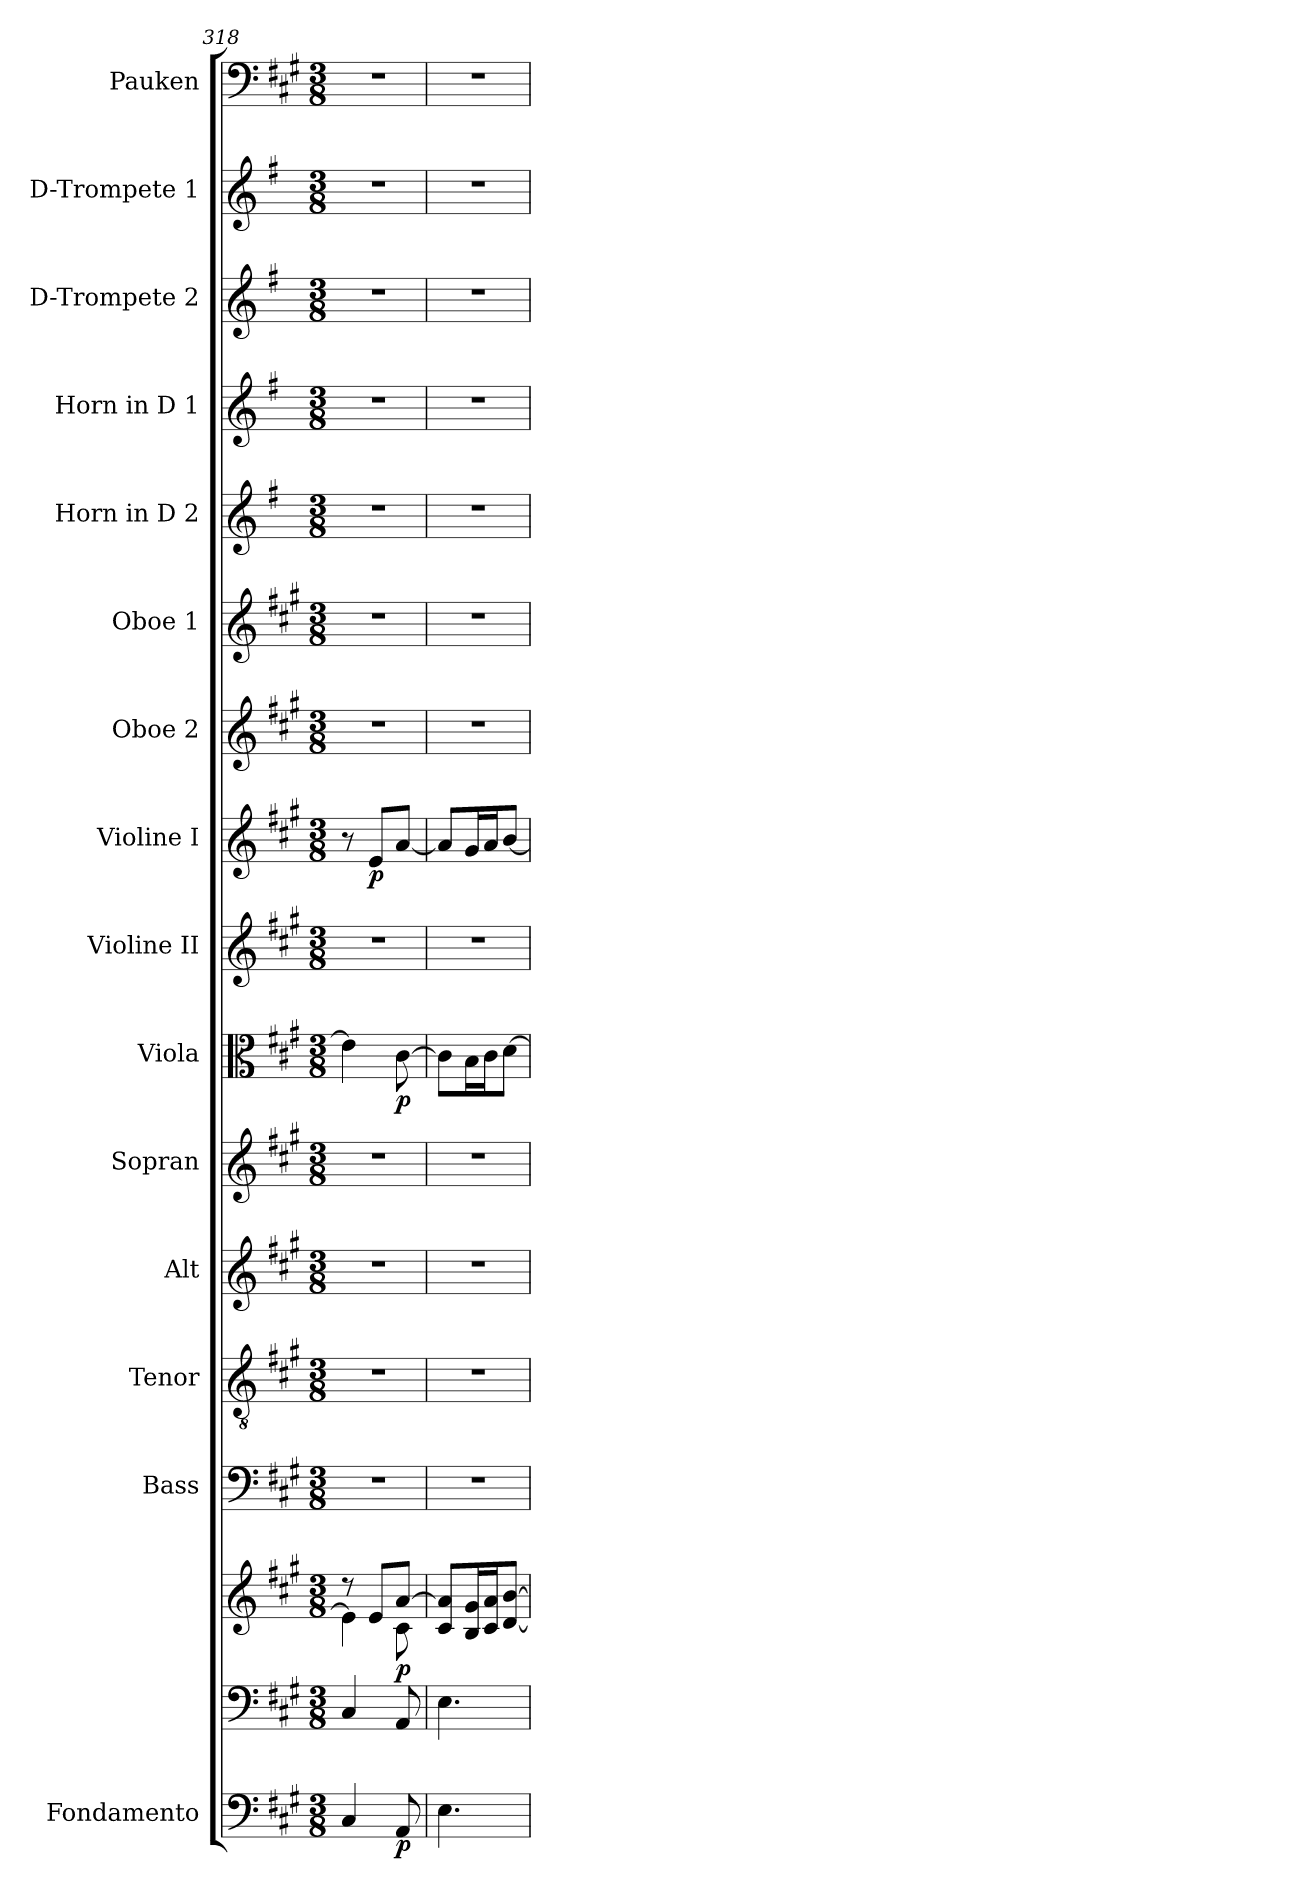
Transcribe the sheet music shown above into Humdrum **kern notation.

**kern	**dynam	**kern	**kern	**dynam	**kern	**kern	**kern	**kern	**kern	**dynam	**kern	**kern	**dynam	**kern	**kern	**kern	**kern	**kern	**kern	**kern
*part16	*part16	*part15	*part15	*part15	*part14	*part13	*part12	*part11	*part10	*part10	*part9	*part8	*part8	*part7	*part6	*part5	*part4	*part3	*part2	*part1
*staff17	*staff17	*staff16	*staff15	*staff15/16	*staff14	*staff13	*staff12	*staff11	*staff10	*staff10	*staff9	*staff8	*staff8	*staff7	*staff6	*staff5	*staff4	*staff3	*staff2	*staff1
*I"Fondamento	*	*	*	*	*I"Bass	*I"Tenor	*I"Alt	*I"Sopran	*I"Viola	*	*I"Violine II	*I"Violine I	*	*I"Oboe 2	*I"Oboe 1	*I"Horn in D 2	*I"Horn in D 1	*I"D-Trompete 2	*I"D-Trompete 1	*I"Pauken
*I'F.	*	*	*	*	*I'B.	*I'T.	*I'A.	*I'S.	*I'Vla.	*	*I'Vl. II	*I'Vl. I	*	*I'Ob. 2	*I'Ob. 1	*	*	*I'D Trp. 2	*I'D Trp. 1	*I'Pk.
*clefF4	*	*clefF4	*clefG2	*	*clefF4	*clefGv2	*clefG2	*clefG2	*clefC3	*	*clefG2	*clefG2	*	*clefG2	*clefG2	*clefG2	*clefG2	*clefG2	*clefG2	*clefF4
*ITrd7c12	*	*	*	*	*	*	*	*	*	*	*	*	*	*	*	*ITrd6c10	*ITrd6c10	*ITrd-1c-2	*ITrd-1c-2	*
*k[f#c#g#]	*	*k[f#c#g#]	*k[f#c#g#]	*	*k[f#c#g#]	*k[f#c#g#]	*k[f#c#g#]	*k[f#c#g#]	*k[f#c#g#]	*	*k[f#c#g#]	*k[f#c#g#]	*	*k[f#c#g#]	*k[f#c#g#]	*k[f#c#g#]	*k[f#c#g#]	*k[f#c#g#]	*k[f#c#g#]	*k[f#c#g#]
*A:	*	*A:	*A:	*	*A:	*A:	*A:	*A:	*A:	*	*A:	*A:	*	*A:	*A:	*A:	*A:	*A:	*A:	*A:
*M3/8	*	*M3/8	*M3/8	*	*M3/8	*M3/8	*M3/8	*M3/8	*M3/8	*	*M3/8	*M3/8	*	*M3/8	*M3/8	*M3/8	*M3/8	*M3/8	*M3/8	*M3/8
=318	=318	=318	=318	=318	=318	=318	=318	=318	=318	=318	=318	=318	=318	=318	=318	=318	=318	=318	=318	=318
*	*	*	*^	*	*	*	*	*	*	*	*	*	*	*	*	*	*	*	*	*
4CC#/	.	4C#/	8rcc	4e\]	.	4.r	4.r	4.r	4.r	4e\]	.	4.r	8r	.	4.r	4.r	4.r	4.r	4.r	4.r	4.r
!	!	!	!	!	!	!	!	!	!	!	!	!	!	!LO:DY:b	!	!	!	!	!	!	!
.	.	.	8e/L	.	.	.	.	.	.	.	.	.	8e/L	p	.	.	.	.	.	.	.
!	!LO:DY:b	!	!	!	!LO:DY:b	!	!	!	!	!	!LO:DY:b	!	!	!	!	!	!	!	!	!	!
8AAA/	p	8AA/	[>8a/J	8c#\	p	.	.	.	.	[8c#\	p	.	[8a/J	.	.	.	.	.	.	.	.
*	*	*	*v	*v	*	*	*	*	*	*	*	*	*	*	*	*	*	*	*	*	*
=319	=319	=319	=319	=319	=319	=319	=319	=319	=319	=319	=319	=319	=319	=319	=319	=319	=319	=319	=319	=319
4.EE\	.	4.E\	8c#/ 8a/]L	.	4.r	4.r	4.r	4.r	8c#\L]	.	4.r	8a/L]	.	4.r	4.r	4.r	4.r	4.r	4.r	4.r
.	.	.	16B/ 16g#/L	.	.	.	.	.	16B\L	.	.	16g#/L	.	.	.	.	.	.	.	.
.	.	.	16c#/ 16a/J	.	.	.	.	.	16c#\J	.	.	16a/J	.	.	.	.	.	.	.	.
.	.	.	[8d/ [8b/J	.	.	.	.	.	[8d\J	.	.	[8b/J	.	.	.	.	.	.	.	.
=	=	=	=	=	=	=	=	=	=	=	=	=	=	=	=	=	=	=	=	=
*-	*-	*-	*-	*-	*-	*-	*-	*-	*-	*-	*-	*-	*-	*-	*-	*-	*-	*-	*-	*-
